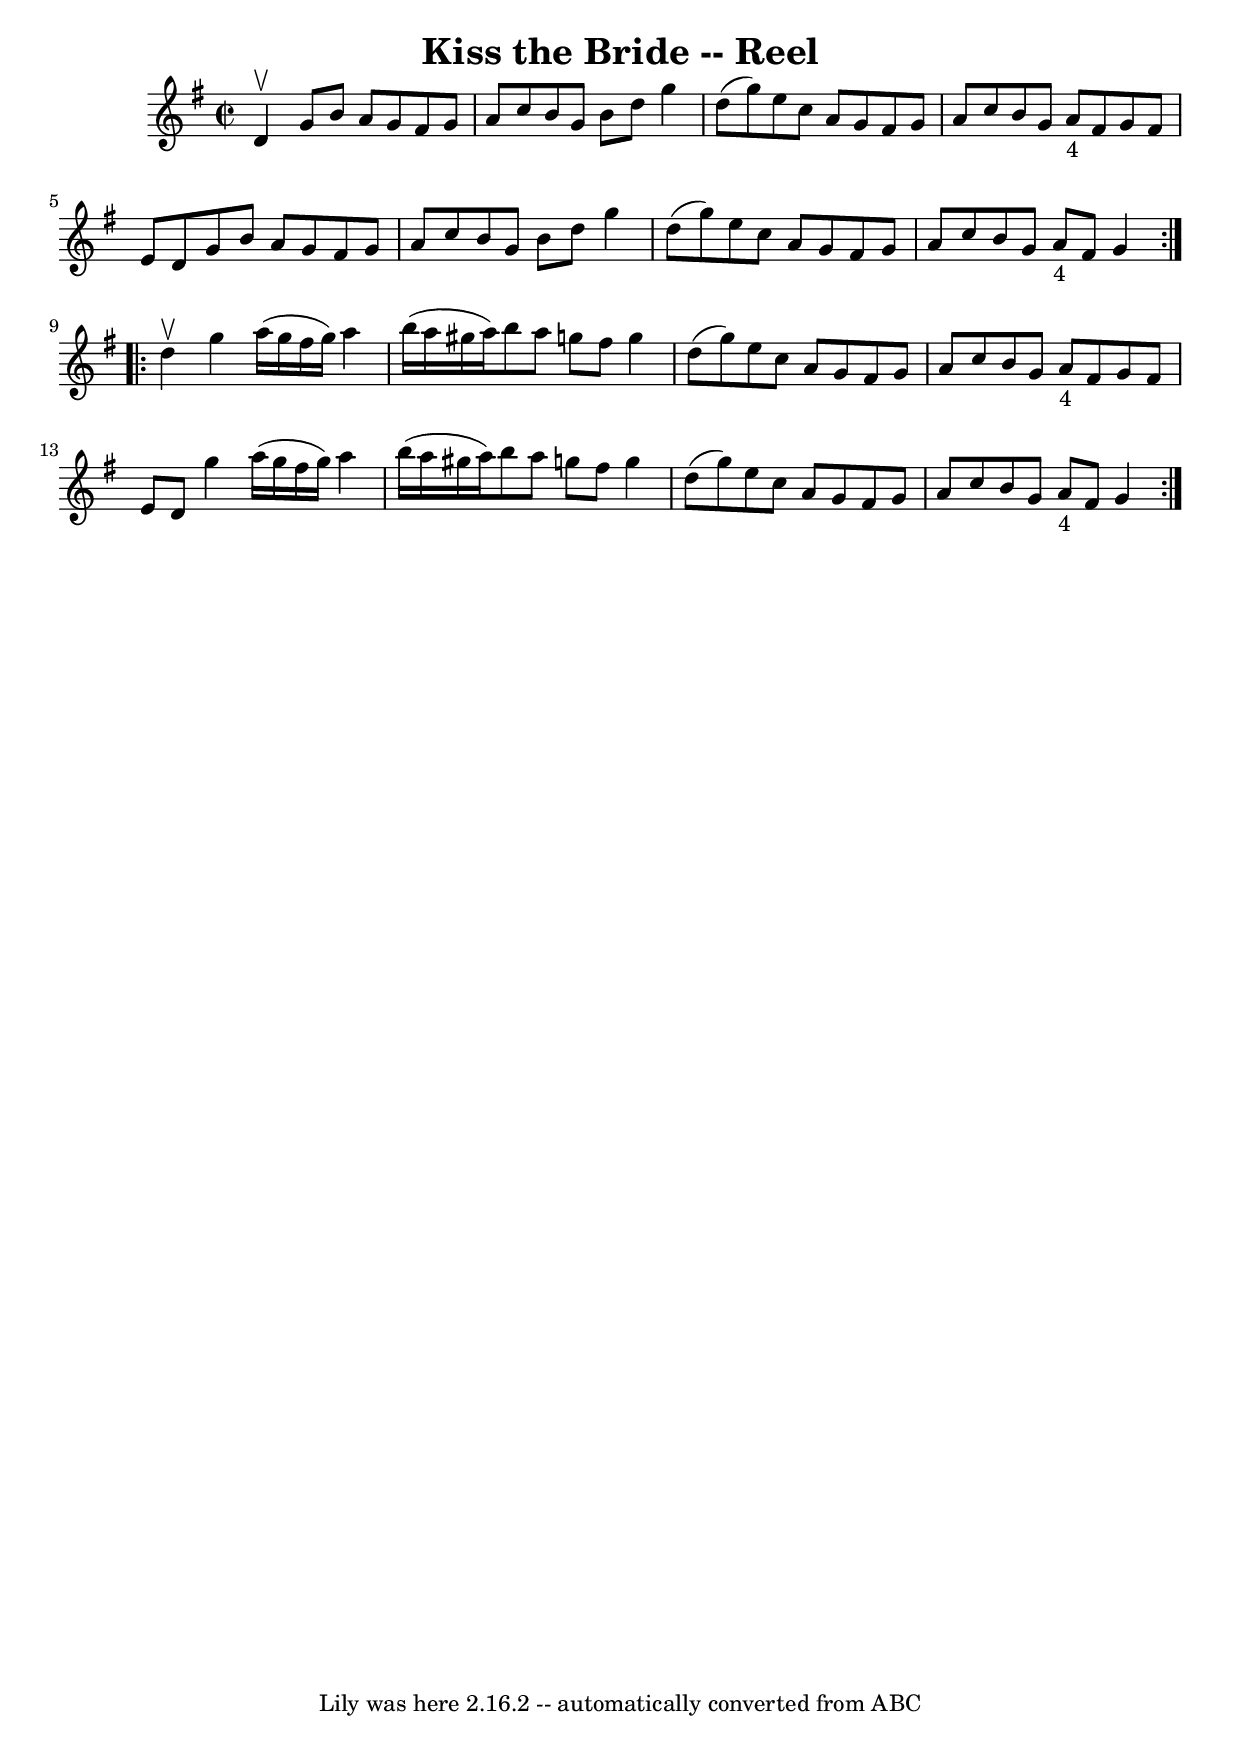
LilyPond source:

\version "2.16.2"
\include "Mammoth.ily"
\header {
  %% book = "Ryan's Mammoth Collection"
  crossRefNumber = "1"
  footnotes = "\\\\143"
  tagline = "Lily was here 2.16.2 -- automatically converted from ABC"
  title = "Kiss the Bride -- Reel"

}
voicedefault =  {



  \repeat volta 2 {

    \override Staff.TimeSignature #'style = #'C
    \time 2/2 
    \key g \major
 d'4^\upbow |
    g'8 b'8 a'8 g'8    
    fis'8 g'8 a'8 c''8    |
    b'8 g'8 b'8 d''8 g''4    
    d''8 (g''8)   |
    e''8 c''8 a'8 g'8 fis'8 g'8    
    a'8 c''8    |
    b'8 g'8 a'8_"4" fis'8 g'8 fis'8 e'8 
    d'8    |
    g'8 b'8 a'8 g'8 fis'8 g'8 a'8 c''8  
    |
    b'8 g'8 b'8 d''8 g''4 d''8 (g''8)   |
    
    e''8 c''8 a'8 g'8 fis'8 g'8 a'8 c''8    |
    b'8    
    g'8 a'8_"4" fis'8 g'4    
  } 
  \repeat volta 2 {
    d''4^\upbow |
    
    g''4 a''16 (g''16 fis''16 g''16) a''4 b''16 (a''16   
    gis''16 a''16)   |
    b''8 a''8 g''8 fis''8 g''4    
    d''8 (g''8)   |
    e''8 c''8 a'8 g'8 fis'8 g'8    
    a'8 c''8    |
    b'8 g'8 a'8_"4" fis'8 g'8 fis'8 e'8 
    d'8    |
    g''4 a''16 (g''16 fis''16 g''16) a''4   
    b''16 (a''16 gis''16 a''16)   |
    b''8 a''8 g''8    
    fis''8 g''4 d''8 (g''8)   |
    e''8 c''8 a'8 g'8    
    fis'8 g'8 a'8 c''8    |
    b'8 g'8 a'8_"4" fis'8 g'4 
    
  }   

}

\score{
  <<

    \context Staff="default"
    {
      \voicedefault 
      
    }

  >>
  \layout {
    
  }
  \midi {
  }

}
